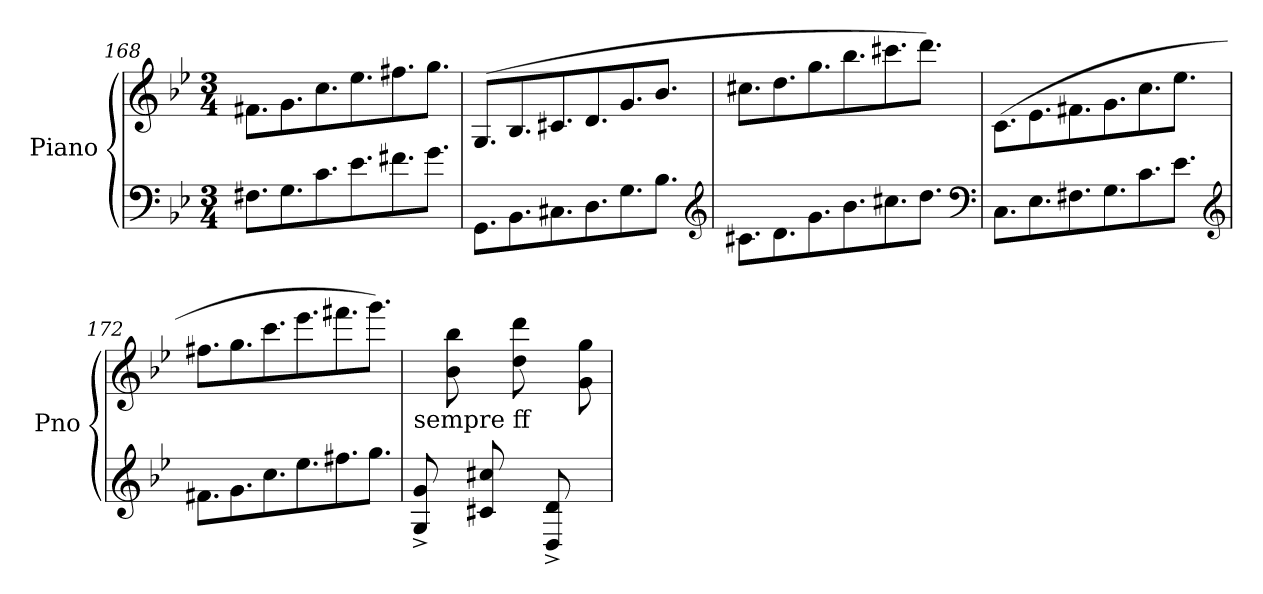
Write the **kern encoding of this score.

**kern	**kern
*part1	*part1
*staff2	*staff1
*I"Piano	*
*I'Pno	*
*clefF4	*clefG2
*k[b-e-]	*k[b-e-]
*B-:	*B-:
*M3/4	*M3/4
*Xtuplet	*Xtuplet
=168	=168
12.F#X\L	12.f#X\L
12.G\	12.g\
12.c\	12.cc\
12.e-\	12.ee-\
12.f#X\	12.ff#X\
12.g\J	12.gg\J
=169	=169
12.GG\L	(12.G/L
12.BB-\	12.B-/
12.C#X\	12.c#X/
12.D\	12.d/
12.G\	12.g/
12.B-\J	12.b-/J
*clefG2	*
=170	=170
12.c#X\L	12.cc#X\L
12.d\	12.dd\
12.g\	12.gg\
12.b-\	12.bb-\
12.cc#X\	12.ccc#X\
12.dd\J	12.ddd\J)
*clefF4	*
=171	=171
12.C\L	(12.c\L
12.E-\	12.e-\
12.F#X\	12.f#X\
12.G\	12.g\
12.c\	12.cc\
12.e-\J	12.ee-\J
*clefG2	*
=172	=172
12.f#X\L	12.ff#X\L
12.g\	12.gg\
12.cc\	12.ccc\
12.ee-\	12.eee-\
12.ff#X\	12.fff#X\
12.gg\J	12.ggg\J)
!!LO:PB:g=z
=173	=173
!	!LO:TX:b:t=sempre ff
8G/^ 8g/^	8ryy
8ryy	8b-\ 8bb-\
8c#X/ 8cc#X/	8ryy
8ryy	8dd\ 8ddd\
8D/^ 8d/^	8ryy
8ryy	8g\ 8gg\
=	=
*-	*-
